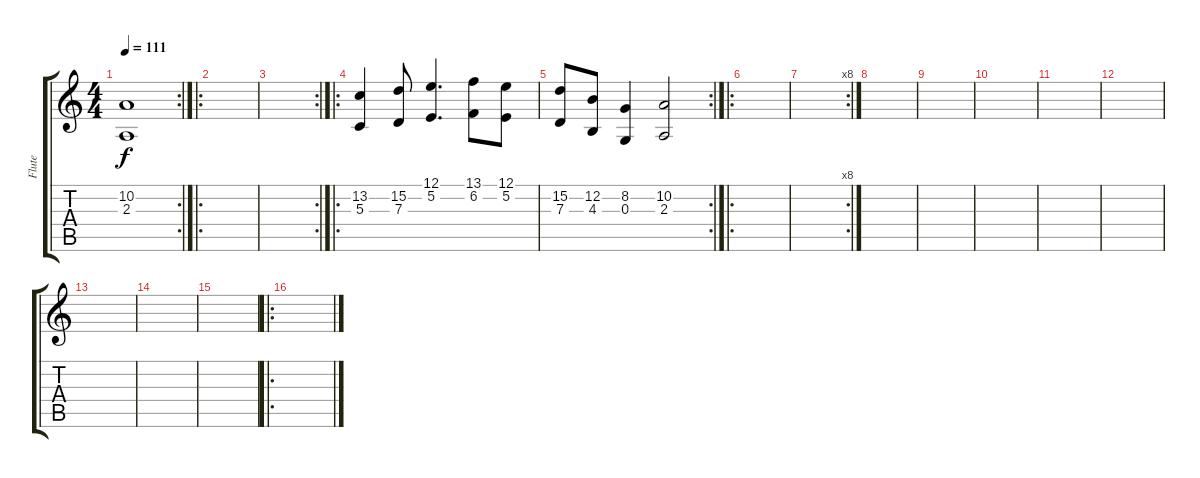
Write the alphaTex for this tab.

\track ("Flute" "Flute") {instrument flute}
\staff {score tabs}
\tuning (E4 B3 G3 D3 A2 E2) {hide}
\rc 2
\ts (4 4)
\tempo 111
\clef g2
\ks c
(10.2{t} 2.3{t}).1{dy f} |
\ro
|
\rc 2
|
\ro
(13.2 5.3).4 (15.2 7.3).8 (12.1 5.2).4{d} (13.1 6.2).8 (12.1 5.2).8 |
\rc 2
(15.2 7.3).8 (12.2 4.3).8 (8.2 0.3).4 (10.2 2.3).2 |
\ro
|
\rc 8
|
|
|
|
|
|
|
|
|
\ro
